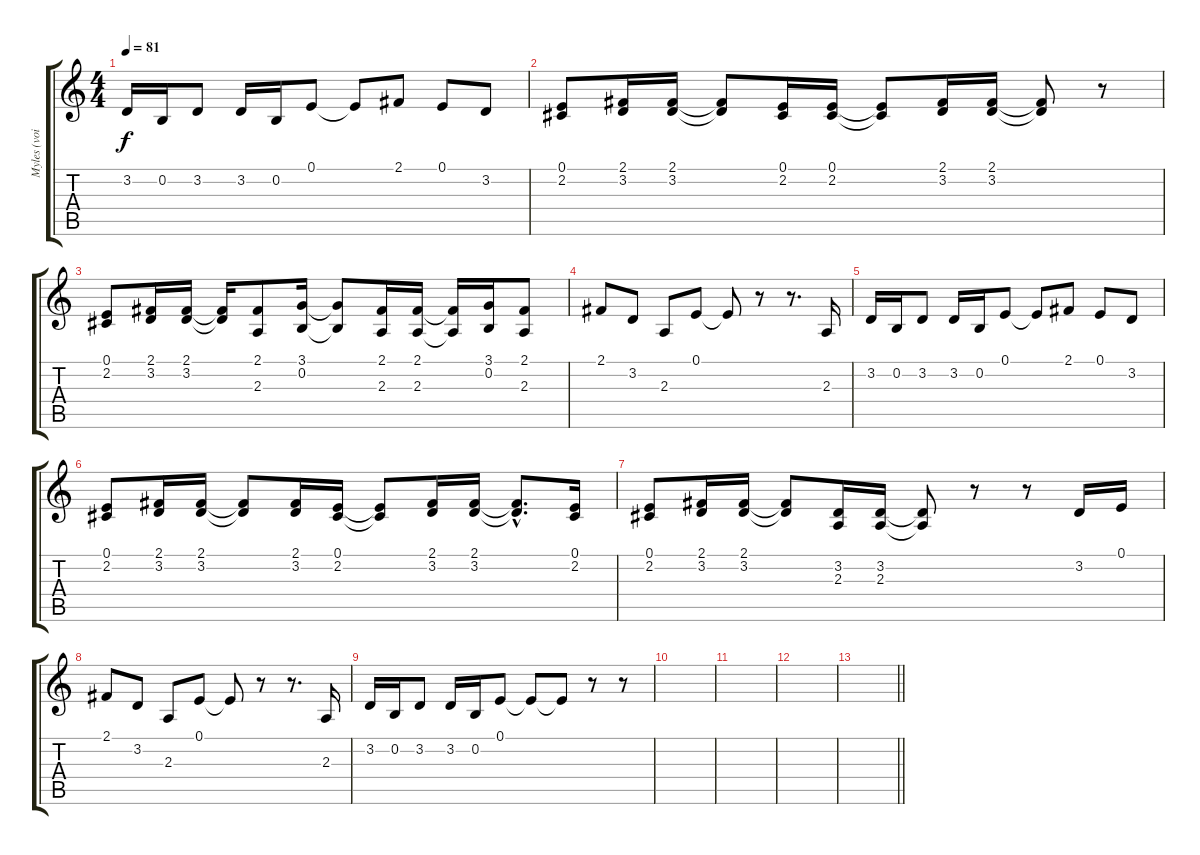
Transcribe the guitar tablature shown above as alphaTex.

\track ("Myles (voice)" "Myles (voi") {instrument cello}
\staff {score tabs}
\tuning (E4 B3 G3 D3 A2 E2) {hide}
\ts (4 4)
\tempo 81
\clef g2
\ks c
3.2.16{dy f} 0.2.16 3.2.8 3.2.16 0.2.16 0.1.8 0.1{t}.8 2.1.8 0.1.8 3.2.8 |
(0.1 2.2).8 (2.1 3.2).16 (2.1 3.2).16 (2.1{t} 3.2{t}).8 (0.1 2.2).16 (0.1 2.2).16 (0.1{t} 2.2{t}).8 (2.1 3.2).16 (2.1 3.2).16 (2.1{t} 3.2{t}).8 r.8 |
(0.1 2.2).8 (2.1 3.2).16 (2.1 3.2).16 (2.1{t} 3.2{t}).16 (2.1 2.3).8 (3.1 0.2).16 (3.1{t} 0.2{t}).8 (2.1 2.3).16 (2.1 2.3).16 (2.1{t} 2.3{t}).16 (3.1 0.2).16 (2.1 2.3).8 |
2.1.8 3.2.8 2.3.8 0.1.8 0.1{t}.8 r.8 r.8{d} 2.3.16 |
3.2.16 0.2.16 3.2.8 3.2.16 0.2.16 0.1.8 0.1{t}.8 2.1.8 0.1.8 3.2.8 |
(0.1 2.2).8 (2.1 3.2).16 (2.1 3.2).16 (2.1{t} 3.2{t}).8 (2.1 3.2).16 (0.1 2.2).16 (0.1{t} 2.2{t}).8 (2.1 3.2).16 (2.1 3.2).16 (2.1{hac t} 3.2{hac t}).8{d} (0.1 2.2).16 |
(0.1 2.2).8 (2.1 3.2).16 (2.1 3.2).16 (2.1{t} 3.2{t}).8 (3.2 2.3).16 (3.2 2.3).16 (3.2{t} 2.3{t}).8 r.8 r.8 3.2.16 0.1.16 |
2.1.8 3.2.8 2.3.8 0.1.8 0.1{t}.8 r.8 r.8{d} 2.3.16 |
3.2.16 0.2.16 3.2.8 3.2.16 0.2.16 0.1.8 0.1{t}.8 0.1{t}.8 r.8 r.8 |
|
|
|
\barLineRight lightlight
